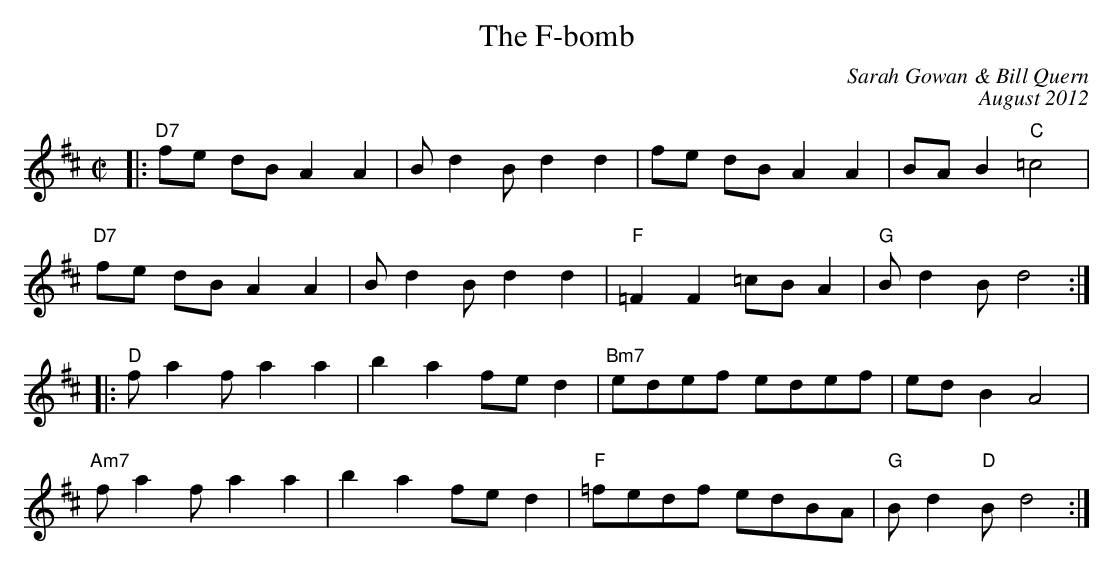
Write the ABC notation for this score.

X:1
T:The F-bomb
C:Sarah Gowan & Bill Quern
C:August 2012
M:C|
L:1/8
K:D
|:"D7"fe dB A2A2|Bd2 Bd2d2|fe dBA2A2|BAB2"C"=c4|
"D7"fe dB A2A2|Bd2 Bd2d2|"F"=F2F2=cBA2|"G"Bd2 Bd4:|
|:"D"fa2fa2a2|b2a2 fed2|"Bm7"edef edef|edB2 A4|
"Am7"fa2fa2a2|b2a2 fed2|"F"=fedf edBA|"G"Bd2 "D"Bd4:|
